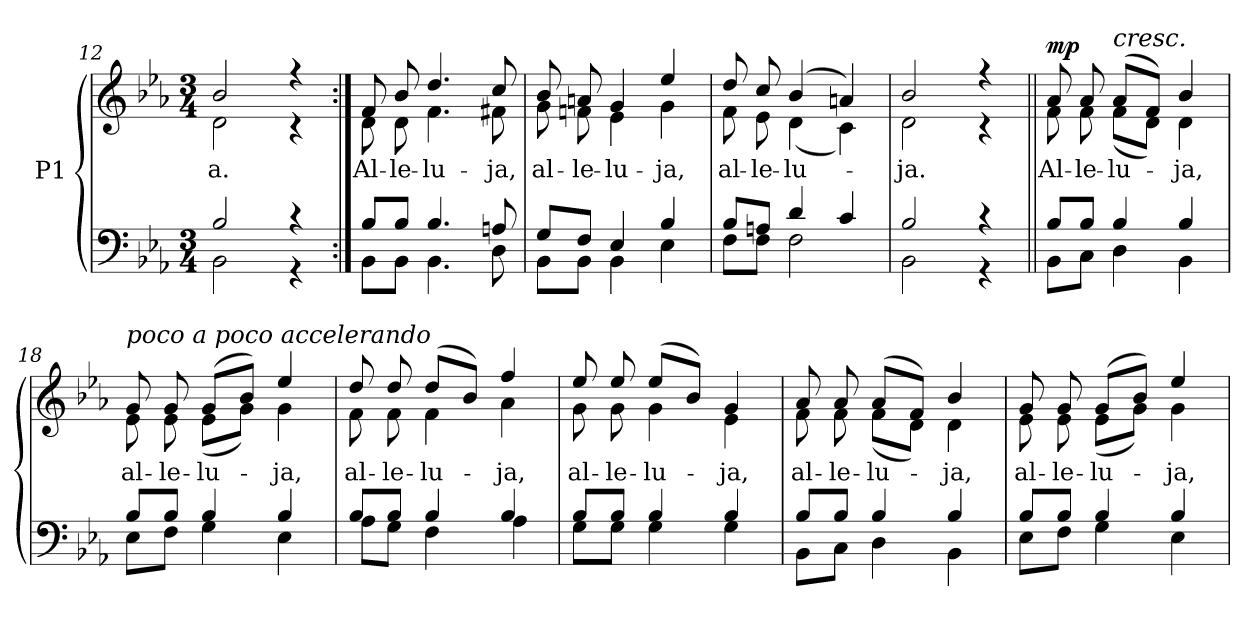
**kern	**kern	**text	**dynam
*part1	*part1	*part1	*part1
*staff2	*staff1	*staff1	*staff1/2
*I"P1	*	*	*
*clefF4	*clefG2	*	*
*k[b-e-a-]	*k[b-e-a-]	*	*
*E-:	*E-:	*	*
*M3/4	*M3/4	*	*
=12	=12	=12	=12
*^	*	*	*
!	!	!	!LO:LY:b:color=#000000	!
*	*	*^	*	*
2B-i/	2BB-i\	2b-i/	2di\	-a.	.
4r	4r	4r	4r	.	.
!!LO:LB:g=z	!!
=13:|!	=13:|!	=13:|!	=13:|!	=13:|!	=13:|!
!	!	!	!	!LO:LY:b:color=#000000	!
8B-i/L	8BB-i\L	8fi/	8di\	Al-	.
!	!	!	!	!LO:LY:b:color=#000000	!
8B-i/J	8BB-i\J	8b-i/	8di\	-le-	.
!	!	!	!	!LO:LY:b:color=#000000	!
4.B-i/	4.BB-i\	4.ddi/	4.fi\	-lu-	.
!	!	!	!	!LO:LY:b:color=#000000	!
8Ani/	8Di\	8cci/	8f#Xi\	-ja,	.
=14	=14	=14	=14	=14	=14
!	!	!	!	!LO:LY:b:color=#000000	!
8Gi/L	8BB-i\L	8b-i/	8gi\	al-	.
!	!	!	!	!LO:LY:b:color=#000000	!
8Fi/J	8BB-i\J	8ani/	8fni\	-le-	.
!	!	!	!	!LO:LY:b:color=#000000	!
4E-i/	4BB-i\	4gi/	4e-i\	-lu-	.
!	!	!	!	!LO:LY:b:color=#000000	!
4B-i/	4E-i\	4ee-i/	4gi\	-ja,	.
=15	=15	=15	=15	=15	=15
!	!	!	!	!LO:LY:b:color=#000000	!
8B-i/L	8Fi\L	8ddi/	8fi\	al-	.
!	!	!	!	!LO:LY:b:color=#000000	!
8Ani/J	8Fi\J	8cci/	8e-i\	-le-	.
!	!	!	!	!LO:LY:b:color=#000000	!
4di/	2Fi\	(4b-i/	(4di\	-lu-	.
4ci/	.	4ani/)	4ci\)	.	.
=16	=16	=16	=16	=16	=16
!	!	!	!	!LO:LY:b:color=#000000	!
2B-i/	2BB-i\	2b-i/	2di\	-ja.	.
4r	4r	4r	4r	.	.
!!LO:LB:g=z	!!
=17||	=17||	=17||	=17||	=17||	=17||
!	!	!	!	!LO:LY:b:color=#000000	!
8B-i/L	8BB-i\L	8a-i/	8fi\	Al-	mp
!	!	!	!	!LO:LY:b:color=#000000	!
8B-i/J	8Ci\J	8a-i/	8fi\	-le-	.
!	!	!LO:TX:a:i:t=cresc.	!	!	!
!	!	!	!	!LO:LY:b:color=#000000	!
4B-i/	4Di\	(8a-i/L	(8fi\L	-lu-	.
.	.	8fi/J)	8di\J)	.	.
!	!	!	!	!LO:LY:b:color=#000000	!
4B-i/	4BB-i\	4b-i/	4di\	-ja,	.
=18	=18	=18	=18	=18	=18
!	!	!LO:TX:a:i:t=poco a poco accelerando	!	!	!
!	!	!	!	!LO:LY:b:color=#000000	!
8B-i/L	8E-i\L	8gi/	8e-i\	al-	.
!	!	!	!	!LO:LY:b:color=#000000	!
8B-i/J	8Fi\J	8gi/	8e-i\	-le-	.
!	!	!	!	!LO:LY:b:color=#000000	!
4B-i/	4Gi\	(8gi/L	(8e-i\L	-lu-	.
.	.	8b-i/J)	8gi\J)	.	.
!	!	!	!	!LO:LY:b:color=#000000	!
4B-i/	4E-i\	4ee-i/	4gi\	-ja,	.
=19	=19	=19	=19	=19	=19
!	!	!	!	!LO:LY:b:color=#000000	!
8B-i/L	8A-i\L	8ddi/	8fi\	al-	.
!	!	!	!	!LO:LY:b:color=#000000	!
8B-i/J	8Gi\J	8ddi/	8fi\	-le-	.
!	!	!	!	!LO:LY:b:color=#000000	!
4B-i/	4Fi\	(8ddi/L	4fi\	-lu-	.
.	.	8b-i/J)	.	.	.
!	!	!	!	!LO:LY:b:color=#000000	!
4B-i/	4A-i\	4ffi/	4a-i\	-ja,	.
=20	=20	=20	=20	=20	=20
!	!	!	!	!LO:LY:b:color=#000000	!
8B-i/L	8Gi\L	8ee-i/	8gi\	al-	.
!	!	!	!	!LO:LY:b:color=#000000	!
8B-i/J	8Gi\J	8ee-i/	8gi\	-le-	.
!	!	!	!	!LO:LY:b:color=#000000	!
4B-i/	4Gi\	(8ee-i/L	4gi\	-lu-	.
.	.	8b-i/J)	.	.	.
!	!	!	!	!LO:LY:b:color=#000000	!
4B-i/	4Gi\	4gi/	4e-i\	-ja,	.
!!LO:LB:g=z	!!
=21	=21	=21	=21	=21	=21
!	!	!	!	!LO:LY:b:color=#000000	!
8B-i/L	8BB-i\L	8a-i/	8fi\	al-	.
!	!	!	!	!LO:LY:b:color=#000000	!
8B-i/J	8Ci\J	8a-i/	8fi\	-le-	.
!	!	!	!	!LO:LY:b:color=#000000	!
4B-i/	4Di\	(8a-i/L	(8fi\L	-lu-	.
.	.	8fi/J)	8di\J)	.	.
!	!	!	!	!LO:LY:b:color=#000000	!
4B-i/	4BB-i\	4b-i/	4di\	-ja,	.
=22	=22	=22	=22	=22	=22
!	!	!	!	!LO:LY:b:color=#000000	!
8B-i/L	8E-i\L	8gi/	8e-i\	al-	.
!	!	!	!	!LO:LY:b:color=#000000	!
8B-i/J	8Fi\J	8gi/	8e-i\	-le-	.
!	!	!	!	!LO:LY:b:color=#000000	!
4B-i/	4Gi\	(8gi/L	(8e-i\L	-lu-	.
.	.	8b-i/J)	8gi\J)	.	.
!	!	!	!	!LO:LY:b:color=#000000	!
4B-i/	4E-i\	4ee-i/	4gi\	-ja,	.
*v	*v	*	*	*	*
*	*v	*v	*	*
=	=	=	=
*-	*-	*-	*-
